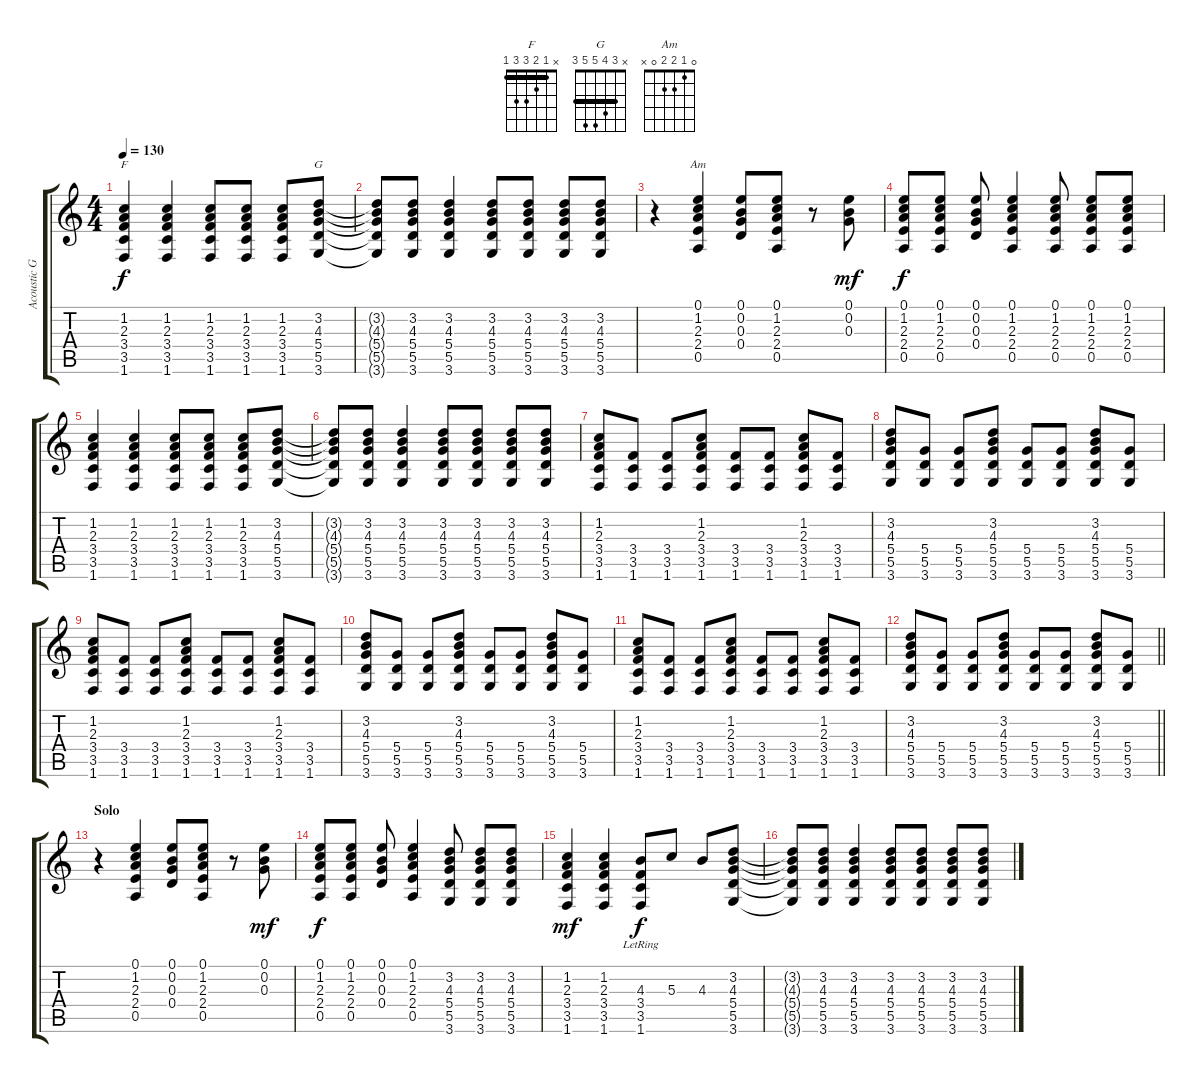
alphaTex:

\track ("Acoustic Guitar" "Acoustic G") {instrument acousticguitarsteel}
\staff {score tabs}
\tuning (E4 B3 G3 D3 A2 E2) {hide}
\chord ("F" x 1 2 3 3 1) {barre 1}
\chord ("G" x 3 4 5 5 3) {barre 3}
\chord ("Am" 0 1 2 2 0 x)
\ts (4 4)
\tempo 130
\clef g2
\ks c
(1.2 2.3 3.4 3.5 1.6).4{ch "F" dy f} (1.2 2.3 3.4 3.5 1.6).4 (1.2 2.3 3.4 3.5 1.6).8 (1.2 2.3 3.4 3.5 1.6).8 (1.2 2.3 3.4 3.5 1.6).8 (3.2 4.3 5.4 5.5 3.6).8{ch "G"} |
(3.2{t} 4.3{t} 5.4{t} 5.5{t} 3.6{t}).8 (3.2 4.3 5.4 5.5 3.6).8 (3.2 4.3 5.4 5.5 3.6).4 (3.2 4.3 5.4 5.5 3.6).8 (3.2 4.3 5.4 5.5 3.6).8 (3.2 4.3 5.4 5.5 3.6).8 (3.2 4.3 5.4 5.5 3.6).8 |
r.4 (0.1 1.2 2.3 2.4 0.5).4{ch "Am"} (0.1 0.2 0.3 0.4).8 (0.1 1.2 2.3 2.4 0.5).8 r.8 (0.1 0.2 0.3).8{dy mf} |
(0.1 1.2 2.3 2.4 0.5).8{dy f} (0.1 1.2 2.3 2.4 0.5).8 (0.1 0.2 0.3 0.4).8 (0.1 1.2 2.3 2.4 0.5).4 (0.1 1.2 2.3 2.4 0.5).8 (0.1 1.2 2.3 2.4 0.5).8 (0.1 1.2 2.3 2.4 0.5).8 |
(1.2 2.3 3.4 3.5 1.6).4 (1.2 2.3 3.4 3.5 1.6).4 (1.2 2.3 3.4 3.5 1.6).8 (1.2 2.3 3.4 3.5 1.6).8 (1.2 2.3 3.4 3.5 1.6).8 (3.2 4.3 5.4 5.5 3.6).8 |
(3.2{t} 4.3{t} 5.4{t} 5.5{t} 3.6{t}).8 (3.2 4.3 5.4 5.5 3.6).8 (3.2 4.3 5.4 5.5 3.6).4 (3.2 4.3 5.4 5.5 3.6).8 (3.2 4.3 5.4 5.5 3.6).8 (3.2 4.3 5.4 5.5 3.6).8 (3.2 4.3 5.4 5.5 3.6).8 |
(1.2 2.3 3.4 3.5 1.6).8 (3.4 3.5 1.6).8 (3.4 3.5 1.6).8 (1.2 2.3 3.4 3.5 1.6).8 (3.4 3.5 1.6).8 (3.4 3.5 1.6).8 (1.2 2.3 3.4 3.5 1.6).8 (3.4 3.5 1.6).8 |
(3.2 4.3 5.4 5.5 3.6).8 (5.4 5.5 3.6).8 (5.4 5.5 3.6).8 (3.2 4.3 5.4 5.5 3.6).8 (5.4 5.5 3.6).8 (5.4 5.5 3.6).8 (3.2 4.3 5.4 5.5 3.6).8 (5.4 5.5 3.6).8 |
(1.2 2.3 3.4 3.5 1.6).8 (3.4 3.5 1.6).8 (3.4 3.5 1.6).8 (1.2 2.3 3.4 3.5 1.6).8 (3.4 3.5 1.6).8 (3.4 3.5 1.6).8 (1.2 2.3 3.4 3.5 1.6).8 (3.4 3.5 1.6).8 |
(3.2 4.3 5.4 5.5 3.6).8 (5.4 5.5 3.6).8 (5.4 5.5 3.6).8 (3.2 4.3 5.4 5.5 3.6).8 (5.4 5.5 3.6).8 (5.4 5.5 3.6).8 (3.2 4.3 5.4 5.5 3.6).8 (5.4 5.5 3.6).8 |
(1.2 2.3 3.4 3.5 1.6).8 (3.4 3.5 1.6).8 (3.4 3.5 1.6).8 (1.2 2.3 3.4 3.5 1.6).8 (3.4 3.5 1.6).8 (3.4 3.5 1.6).8 (1.2 2.3 3.4 3.5 1.6).8 (3.4 3.5 1.6).8 |
\barLineRight lightlight
(3.2 4.3 5.4 5.5 3.6).8 (5.4 5.5 3.6).8 (5.4 5.5 3.6).8 (3.2 4.3 5.4 5.5 3.6).8 (5.4 5.5 3.6).8 (5.4 5.5 3.6).8 (3.2 4.3 5.4 5.5 3.6).8 (5.4 5.5 3.6).8 |
\section ("" "Solo")
r.4{volume 13} (0.1 1.2 2.3 2.4 0.5).4 (0.1 0.2 0.3 0.4).8 (0.1 1.2 2.3 2.4 0.5).8 r.8 (0.1 0.2 0.3).8{dy mf} |
(0.1 1.2 2.3 2.4 0.5).8{dy f} (0.1 1.2 2.3 2.4 0.5).8 (0.1 0.2 0.3 0.4).8 (0.1 1.2 2.3 2.4 0.5).4 (3.2 4.3 5.4 5.5 3.6).8 (3.2 4.3 5.4 5.5 3.6).8 (3.2 4.3 5.4 5.5 3.6).8 |
(1.2 2.3 3.4 3.5 1.6).4{dy mf} (1.2 2.3 3.4 3.5 1.6).4 (4.3{lr} 3.4{lr} 3.5{lr} 1.6{lr}).8{dy f} 5.3.8 4.3.8 (3.2 4.3 5.4 5.5 3.6).8 |
(3.2{t} 4.3{t} 5.4{t} 5.5{t} 3.6{t}).8 (3.2 4.3 5.4 5.5 3.6).8 (3.2 4.3 5.4 5.5 3.6).4 (3.2 4.3 5.4 5.5 3.6).8 (3.2 4.3 5.4 5.5 3.6).8 (3.2 4.3 5.4 5.5 3.6).8 (3.2 4.3 5.4 5.5 3.6).8
